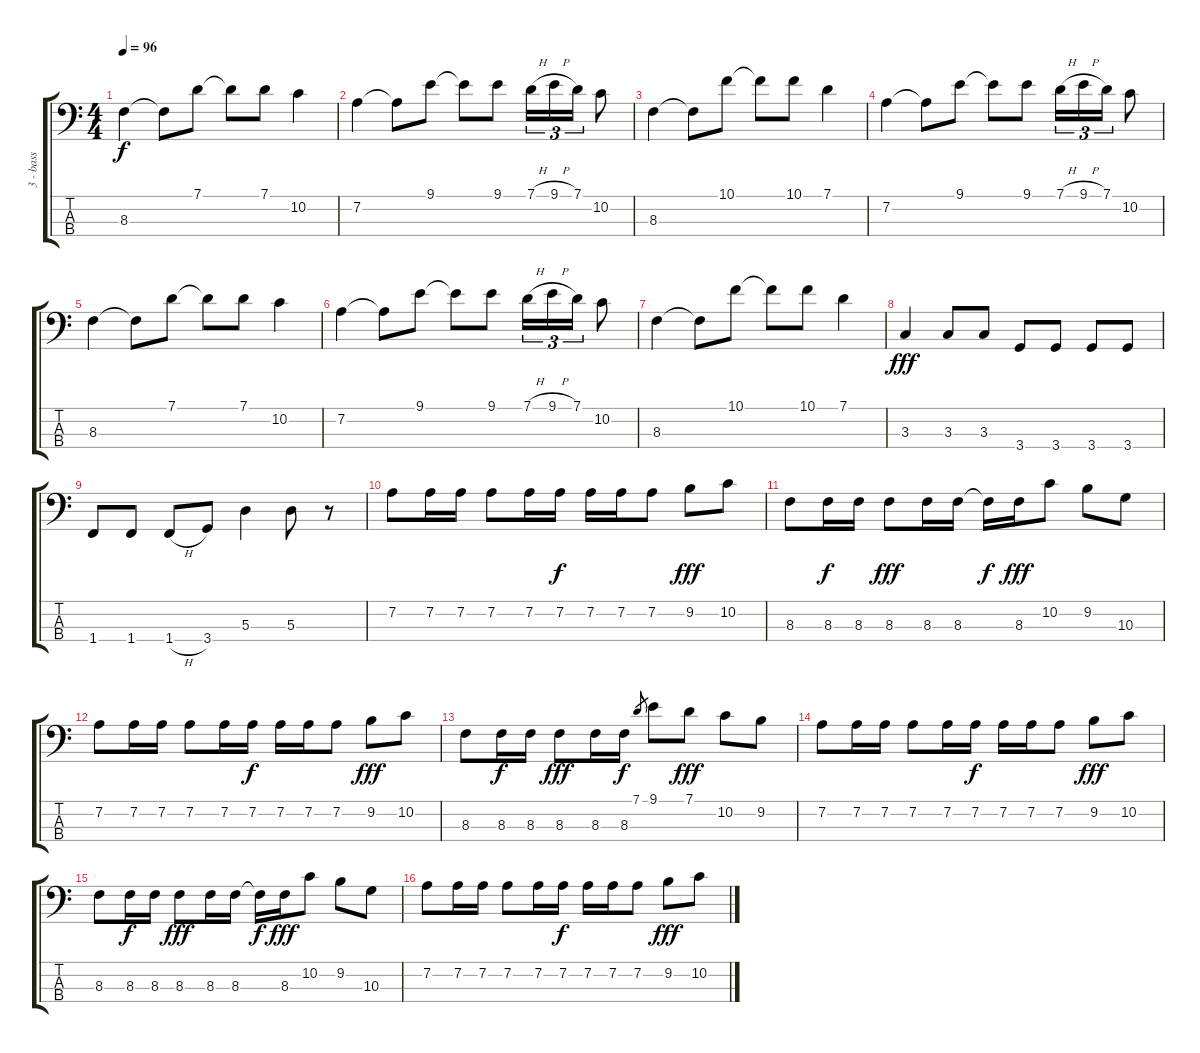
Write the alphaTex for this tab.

\track ("3 - bass" "3 - bass") {instrument electricbasspick}
\staff {score tabs}
\tuning (G2 D2 A1 E1) {hide}
\ts (4 4)
\tempo 96
\clef f4
\ks c
8.3.4{dy f} 8.3{t}.8 7.1.8 7.1{t}.8 7.1.8 10.2.4 |
7.2.4 7.2{t}.8 9.1.8 9.1{t}.8 9.1.8 7.1{h}.16{tu (3 2)} 9.1{h}.16{tu (3 2)} 7.1.16{tu (3 2)} 10.2.8 |
8.3.4 8.3{t}.8 10.1.8 10.1{t}.8 10.1.8 7.1.4 |
7.2.4 7.2{t}.8 9.1.8 9.1{t}.8 9.1.8 7.1{h}.16{tu (3 2)} 9.1{h}.16{tu (3 2)} 7.1.16{tu (3 2)} 10.2.8 |
8.3.4 8.3{t}.8 7.1.8 7.1{t}.8 7.1.8 10.2.4 |
7.2.4 7.2{t}.8 9.1.8 9.1{t}.8 9.1.8 7.1{h}.16{tu (3 2)} 9.1{h}.16{tu (3 2)} 7.1.16{tu (3 2)} 10.2.8 |
8.3.4 8.3{t}.8 10.1.8 10.1{t}.8 10.1.8 7.1.4 |
3.3.4{dy fff} 3.3.8 3.3.8 3.4.8 3.4.8 3.4.8 3.4.8 |
1.4.8 1.4.8 1.4{h}.8 3.4.8 5.3.4 5.3.8 r.8 |
7.2.8 7.2.16 7.2.16 7.2.8 7.2.16 7.2.16{dy f} 7.2.16 7.2.16 7.2.8 9.2.8{dy fff} 10.2.8 |
8.3.8 8.3.16{dy f} 8.3.16 8.3.8{dy fff} 8.3.16 8.3.16 8.3{t}.16{dy f} 8.3.16{dy fff} 10.2.8 9.2.8 10.3.8 |
7.2.8 7.2.16 7.2.16 7.2.8 7.2.16 7.2.16{dy f} 7.2.16 7.2.16 7.2.8 9.2.8{dy fff} 10.2.8 |
8.3.8 8.3.16{dy f} 8.3.16 8.3.8{dy fff} 8.3.16 8.3.16{dy f} 7.1.8{gr} 9.1.8 7.1.8{dy fff} 10.2.8 9.2.8 |
7.2.8 7.2.16 7.2.16 7.2.8 7.2.16 7.2.16{dy f} 7.2.16 7.2.16 7.2.8 9.2.8{dy fff} 10.2.8 |
8.3.8 8.3.16{dy f} 8.3.16 8.3.8{dy fff} 8.3.16 8.3.16 8.3{t}.16{dy f} 8.3.16{dy fff} 10.2.8 9.2.8 10.3.8 |
7.2.8 7.2.16 7.2.16 7.2.8 7.2.16 7.2.16{dy f} 7.2.16 7.2.16 7.2.8 9.2.8{dy fff} 10.2.8
